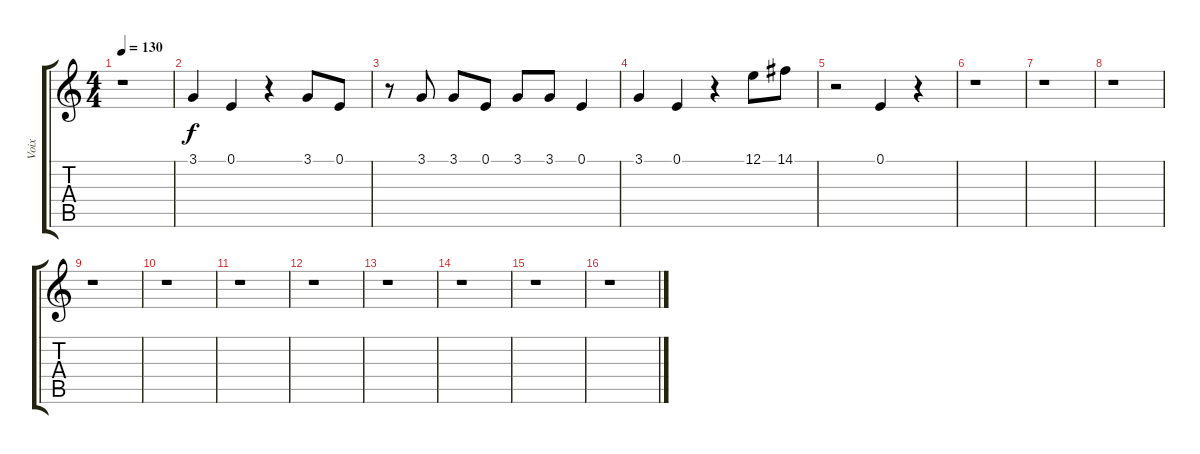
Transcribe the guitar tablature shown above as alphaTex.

\track ("Voix" "Voix") {instrument voiceoohs}
\staff {score tabs}
\tuning (E4 B3 G3 D3 A2 E2) {hide}
\ts (4 4)
\tempo 130
\clef g2
\ks c
r.1{dy f} |
3.1.4 0.1.4 r.4 3.1.8 0.1.8 |
r.8 3.1.8 3.1.8 0.1.8 3.1.8 3.1.8 0.1.4 |
3.1.4 0.1.4 r.4 12.1.8 14.1.8 |
r.2 0.1.4 r.4 |
r.1 |
r.1 |
r.1 |
r.1 |
r.1 |
r.1 |
r.1 |
r.1 |
r.1 |
r.1 |
r.1
